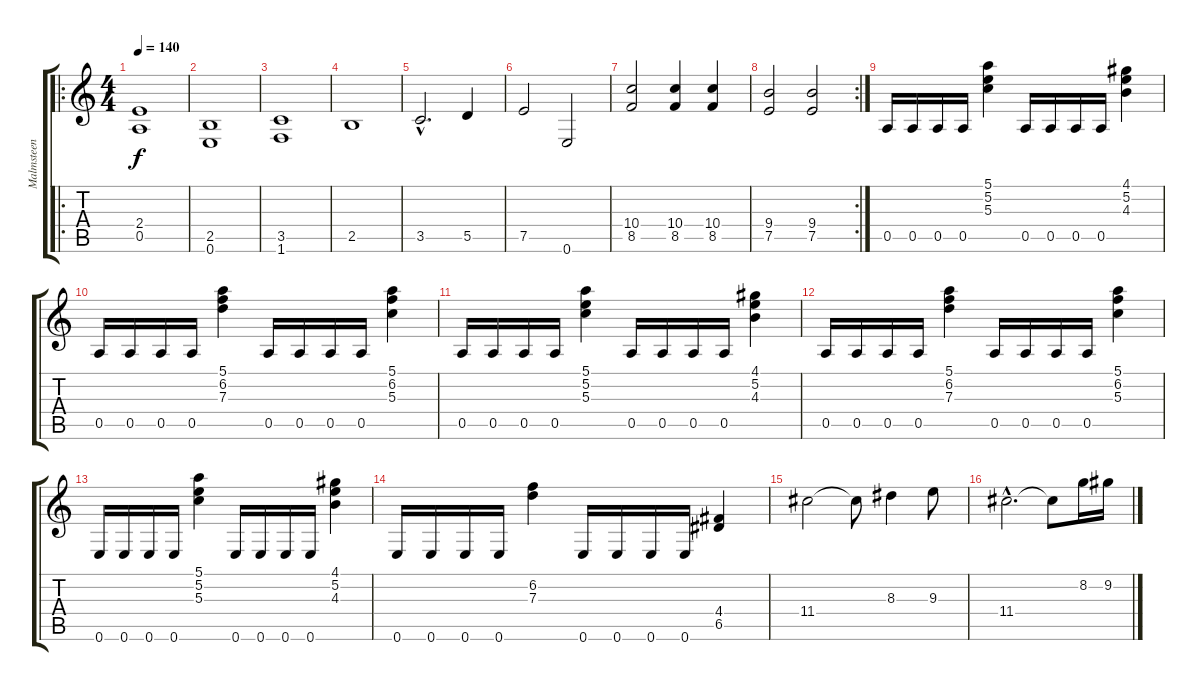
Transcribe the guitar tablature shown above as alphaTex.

\track ("Malmsteen base" "Malmsteen ") {instrument overdrivenguitar}
\staff {score tabs}
\tuning (E4 B3 G3 D3 A2 E2) {hide}
\ro
\ts (4 4)
\tempo 140
\clef g2
\ks c
(2.4 0.5).1{dy f instrument overdrivenguitar} |
(2.5 0.6).1 |
(3.5 1.6).1 |
2.5.1 |
3.5{hac}.2{d} 5.5.4 |
7.5.2 0.6.2 |
(10.4 8.5).2 (10.4 8.5).4 (10.4 8.5).4 |
\rc 2
(9.4 7.5).2 (9.4 7.5).2 |
0.5.16 0.5.16 0.5.16 0.5.16 (5.1 5.2 5.3).4 0.5.16 0.5.16 0.5.16 0.5.16 (4.1 5.2 4.3).4 |
0.5.16 0.5.16 0.5.16 0.5.16 (5.1 6.2 7.3).4 0.5.16 0.5.16 0.5.16 0.5.16 (5.1 6.2 5.3).4 |
0.5.16 0.5.16 0.5.16 0.5.16 (5.1 5.2 5.3).4 0.5.16 0.5.16 0.5.16 0.5.16 (4.1 5.2 4.3).4 |
0.5.16 0.5.16 0.5.16 0.5.16 (5.1 6.2 7.3).4 0.5.16 0.5.16 0.5.16 0.5.16 (5.1 6.2 5.3).4 |
0.6.16 0.6.16 0.6.16 0.6.16 (5.1 5.2 5.3).4 0.6.16 0.6.16 0.6.16 0.6.16 (4.1 5.2 4.3).4 |
0.6.16 0.6.16 0.6.16 0.6.16 (6.2 7.3).4 0.6.16 0.6.16 0.6.16 0.6.16 (4.4 6.5).4 |
11.4.2 11.4{t}.8 8.3.4 9.3.8 |
11.4{hac}.2{d} 11.4{t}.8 8.2.16 9.2.16
